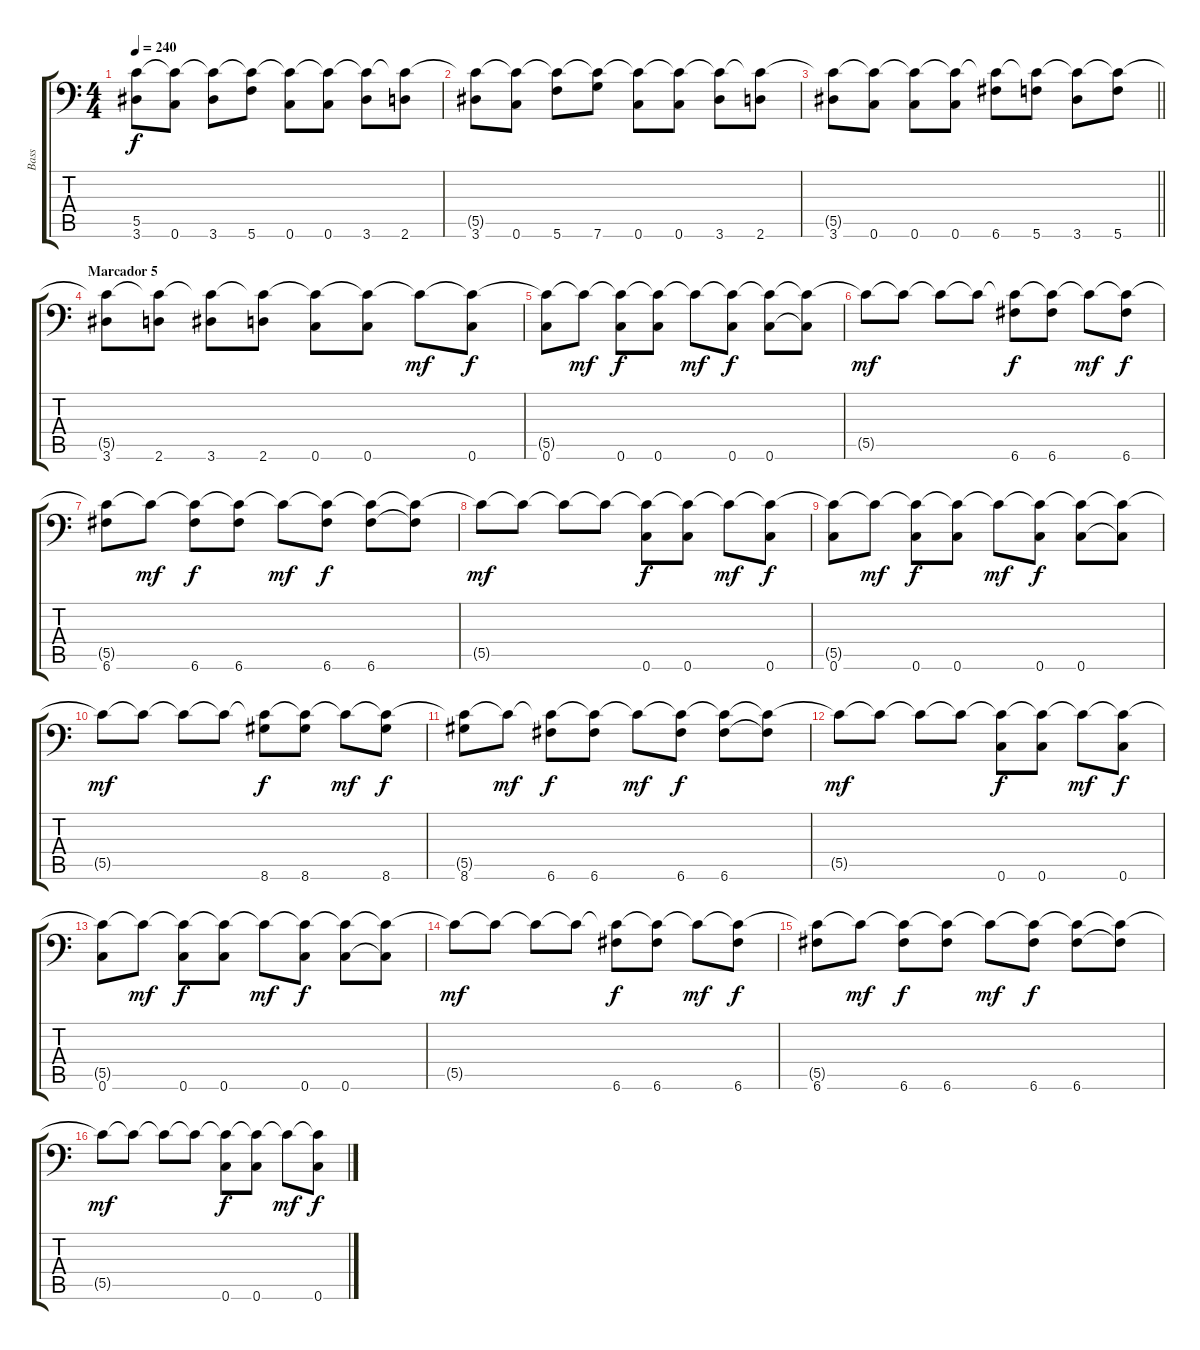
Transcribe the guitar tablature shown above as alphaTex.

\track ("Bass" "Bass") {instrument electricbassfinger}
\staff {score tabs}
\tuning (D4 A3 F3 C3 G2 C2) {hide}
\ts (4 4)
\tempo 240
\clef f4
\ks c
(5.5{t} 3.6).8{dy f} (5.5{t} 0.6).8 (5.5{t} 3.6).8 (5.5{t} 5.6).8 (5.5{t} 0.6).8 (5.5{t} 0.6).8 (5.5{t} 3.6).8 (5.5{t} 2.6).8 |
(5.5{t} 3.6).8 (5.5{t} 0.6).8 (5.5{t} 5.6).8 (5.5{t} 7.6).8 (5.5{t} 0.6).8 (5.5{t} 0.6).8 (5.5{t} 3.6).8 (5.5{t} 2.6).8 |
\barLineRight lightlight
(5.5{t} 3.6).8 (5.5{t} 0.6).8 (5.5{t} 0.6).8 (5.5{t} 0.6).8 (5.5{t} 6.6).8 (5.5{t} 5.6).8 (5.5{t} 3.6).8 (5.5{t} 5.6).8 |
\section ("" "Marcador 5")
(5.5{t} 3.6).8 (5.5{t} 2.6).8 (5.5{t} 3.6).8 (5.5{t} 2.6).8 (5.5{t} 0.6).8 (5.5{t} 0.6).8 5.5{t}.8{dy mf} (5.5{t} 0.6).8{dy f} |
(5.5{t} 0.6).8 5.5{t}.8{dy mf} (5.5{t} 0.6).8{dy f} (5.5{t} 0.6).8 5.5{t}.8{dy mf} (5.5{t} 0.6).8{dy f} (5.5{t} 0.6).8 (5.5{t} 0.6{t}).8 |
5.5{t}.8{dy mf} 5.5{t}.8 5.5{t}.8 5.5{t}.8 (5.5{t} 6.6).8{dy f} (5.5{t} 6.6).8 5.5{t}.8{dy mf} (5.5{t} 6.6).8{dy f} |
(5.5{t} 6.6).8 5.5{t}.8{dy mf} (5.5{t} 6.6).8{dy f} (5.5{t} 6.6).8 5.5{t}.8{dy mf} (5.5{t} 6.6).8{dy f} (5.5{t} 6.6).8 (5.5{t} 6.6{t}).8 |
5.5{t}.8{dy mf} 5.5{t}.8 5.5{t}.8 5.5{t}.8 (5.5{t} 0.6).8{dy f} (5.5{t} 0.6).8 5.5{t}.8{dy mf} (5.5{t} 0.6).8{dy f} |
(5.5{t} 0.6).8 5.5{t}.8{dy mf} (5.5{t} 0.6).8{dy f} (5.5{t} 0.6).8 5.5{t}.8{dy mf} (5.5{t} 0.6).8{dy f} (5.5{t} 0.6).8 (5.5{t} 0.6{t}).8 |
5.5{t}.8{dy mf} 5.5{t}.8 5.5{t}.8 5.5{t}.8 (5.5{t} 8.6).8{dy f} (5.5{t} 8.6).8 5.5{t}.8{dy mf} (5.5{t} 8.6).8{dy f} |
(5.5{t} 8.6).8 5.5{t}.8{dy mf} (5.5{t} 6.6).8{dy f} (5.5{t} 6.6).8 5.5{t}.8{dy mf} (5.5{t} 6.6).8{dy f} (5.5{t} 6.6).8 (5.5{t} 6.6{t}).8 |
5.5{t}.8{dy mf} 5.5{t}.8 5.5{t}.8 5.5{t}.8 (5.5{t} 0.6).8{dy f} (5.5{t} 0.6).8 5.5{t}.8{dy mf} (5.5{t} 0.6).8{dy f} |
(5.5{t} 0.6).8 5.5{t}.8{dy mf} (5.5{t} 0.6).8{dy f} (5.5{t} 0.6).8 5.5{t}.8{dy mf} (5.5{t} 0.6).8{dy f} (5.5{t} 0.6).8 (5.5{t} 0.6{t}).8 |
5.5{t}.8{dy mf} 5.5{t}.8 5.5{t}.8 5.5{t}.8 (5.5{t} 6.6).8{dy f} (5.5{t} 6.6).8 5.5{t}.8{dy mf} (5.5{t} 6.6).8{dy f} |
(5.5{t} 6.6).8 5.5{t}.8{dy mf} (5.5{t} 6.6).8{dy f} (5.5{t} 6.6).8 5.5{t}.8{dy mf} (5.5{t} 6.6).8{dy f} (5.5{t} 6.6).8 (5.5{t} 6.6{t}).8 |
5.5{t}.8{dy mf} 5.5{t}.8 5.5{t}.8 5.5{t}.8 (5.5{t} 0.6).8{dy f} (5.5{t} 0.6).8 5.5{t}.8{dy mf} (5.5{t} 0.6).8{dy f}
